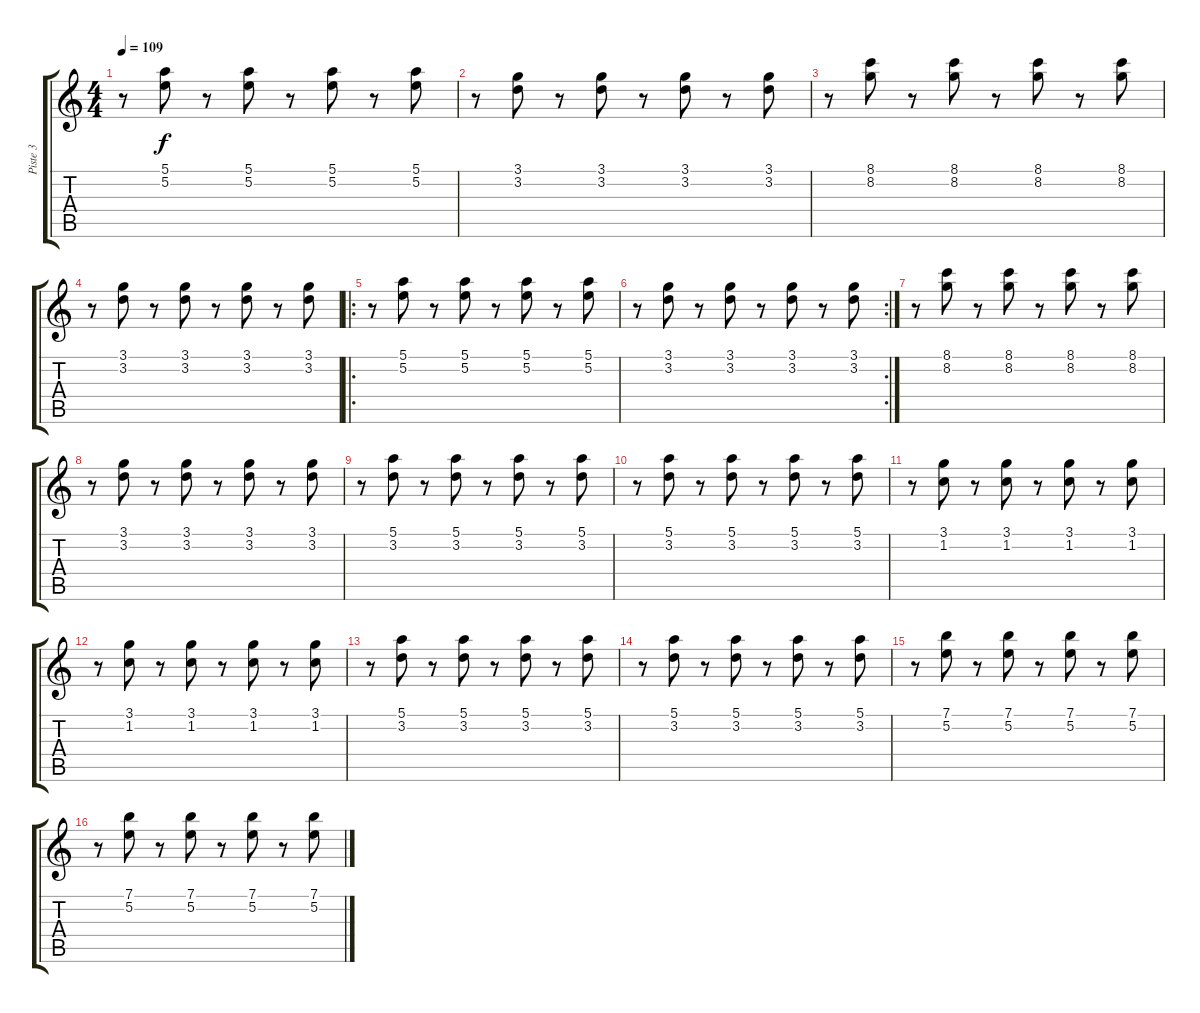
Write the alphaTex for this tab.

\track ("Piste 3" "Piste 3") {instrument electricguitarclean}
\staff {score tabs}
\tuning (E4 B3 G3 D3 A2 E2) {hide}
\ts (4 4)
\tempo 109
\clef g2
\ks c
r.8{dy f} (5.1 5.2).8 r.8 (5.1 5.2).8 r.8 (5.1 5.2).8 r.8 (5.1 5.2).8 |
r.8 (3.1 3.2).8 r.8 (3.1 3.2).8 r.8 (3.1 3.2).8 r.8 (3.1 3.2).8 |
r.8 (8.1 8.2).8 r.8 (8.1 8.2).8 r.8 (8.1 8.2).8 r.8 (8.1 8.2).8 |
r.8 (3.1 3.2).8 r.8 (3.1 3.2).8 r.8 (3.1 3.2).8 r.8 (3.1 3.2).8 |
\ro
r.8 (5.1 5.2).8 r.8 (5.1 5.2).8 r.8 (5.1 5.2).8 r.8 (5.1 5.2).8 |
\rc 2
r.8 (3.1 3.2).8 r.8 (3.1 3.2).8 r.8 (3.1 3.2).8 r.8 (3.1 3.2).8 |
r.8 (8.1 8.2).8 r.8 (8.1 8.2).8 r.8 (8.1 8.2).8 r.8 (8.1 8.2).8 |
r.8 (3.1 3.2).8 r.8 (3.1 3.2).8 r.8 (3.1 3.2).8 r.8 (3.1 3.2).8 |
r.8 (5.1 3.2).8 r.8 (5.1 3.2).8 r.8 (5.1 3.2).8 r.8 (5.1 3.2).8 |
r.8 (5.1 3.2).8 r.8 (5.1 3.2).8 r.8 (5.1 3.2).8 r.8 (5.1 3.2).8 |
r.8 (3.1 1.2).8 r.8 (3.1 1.2).8 r.8 (3.1 1.2).8 r.8 (3.1 1.2).8 |
r.8 (3.1 1.2).8 r.8 (3.1 1.2).8 r.8 (3.1 1.2).8 r.8 (3.1 1.2).8 |
r.8 (5.1 3.2).8 r.8 (5.1 3.2).8 r.8 (5.1 3.2).8 r.8 (5.1 3.2).8 |
r.8 (5.1 3.2).8 r.8 (5.1 3.2).8 r.8 (5.1 3.2).8 r.8 (5.1 3.2).8 |
r.8 (7.1 5.2).8 r.8 (7.1 5.2).8 r.8 (7.1 5.2).8 r.8 (7.1 5.2).8 |
r.8 (7.1 5.2).8 r.8 (7.1 5.2).8 r.8 (7.1 5.2).8 r.8 (7.1 5.2).8
